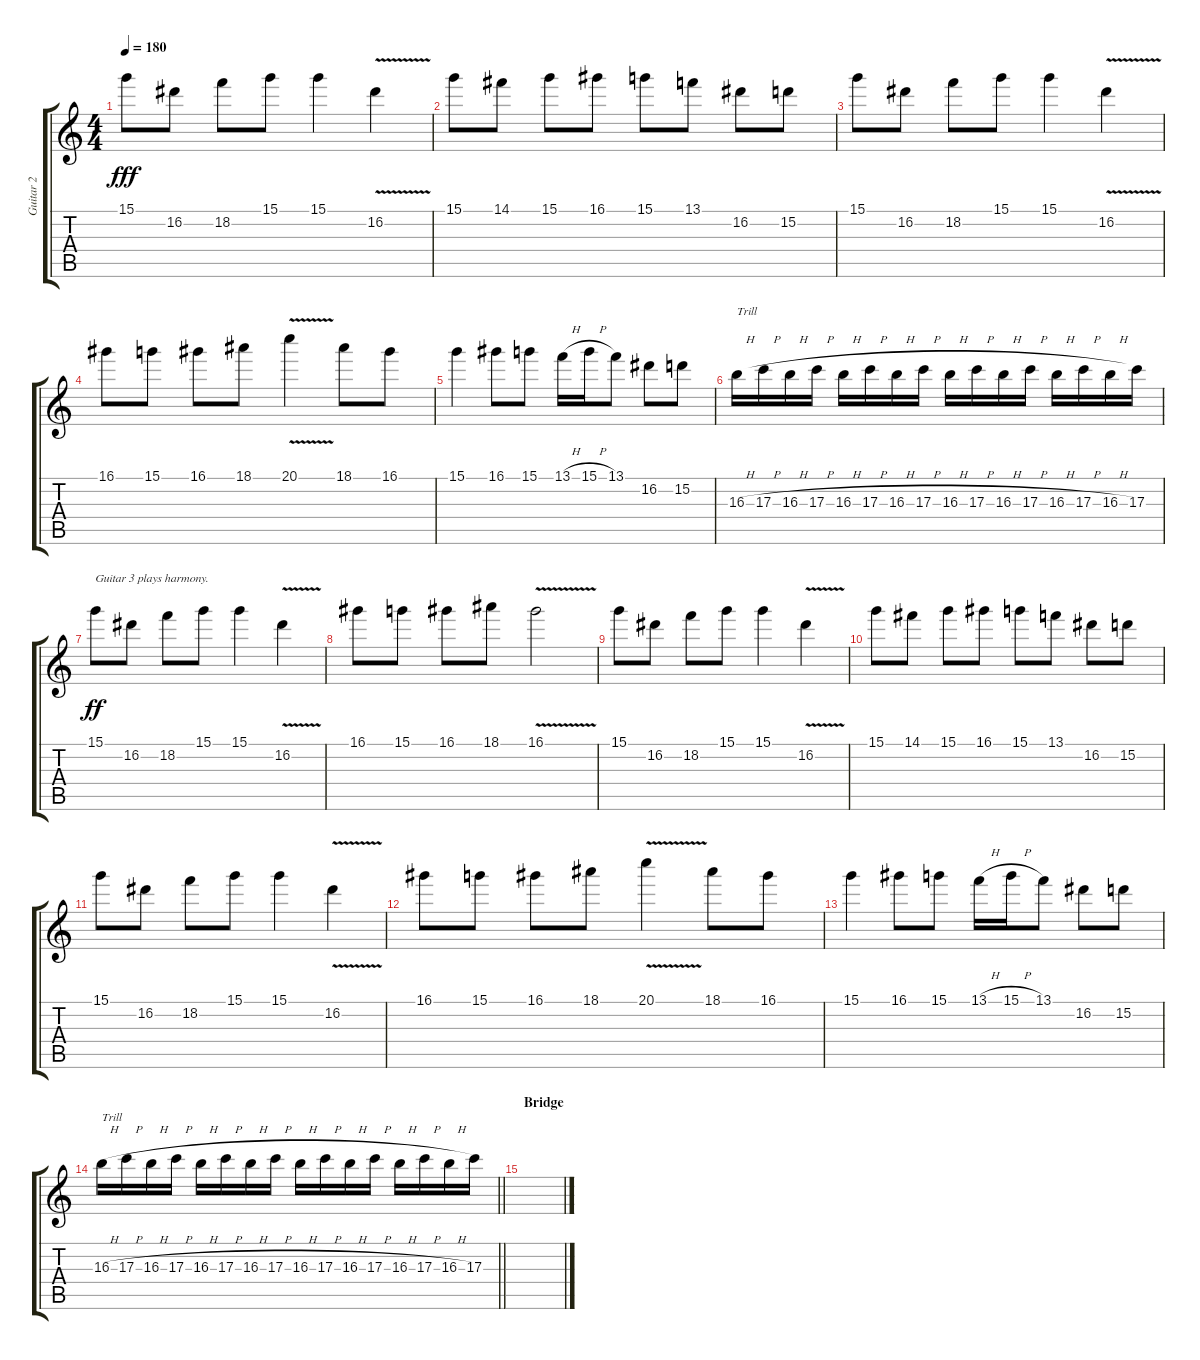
\track ("Guitar 2" "Guitar 2") {instrument overdrivenguitar}
\staff {score tabs}
\tuning (E4 B3 G3 D3 A2 E2) {hide}
\ts (4 4)
\tempo 180
\clef g2
\ks c
15.1.8{dy fff} 16.2.8 18.2.8 15.1.8 15.1.4 16.2{v}.4 |
15.1.8 14.1.8 15.1.8 16.1.8 15.1.8 13.1.8 16.2.8 15.2.8 |
15.1.8 16.2.8 18.2.8 15.1.8 15.1.4 16.2{v}.4 |
16.1.8 15.1.8 16.1.8 18.1.8 20.1{v}.4 18.1.8 16.1.8 |
15.1.4 16.1.8 15.1.8 13.1{h}.16 15.1{h}.16 13.1.8 16.2.8 15.2.8 |
16.3{h}.16{txt "Trill"} 17.3{h}.16 16.3{h}.16 17.3{h}.16 16.3{h}.16 17.3{h}.16 16.3{h}.16 17.3{h}.16 16.3{h}.16 17.3{h}.16 16.3{h}.16 17.3{h}.16 16.3{h}.16 17.3{h}.16 16.3{h}.16 17.3.16 |
15.1.8{txt "Guitar 3 plays harmony." dy ff} 16.2.8 18.2.8 15.1.8 15.1.4 16.2{v}.4 |
16.1.8 15.1.8 16.1.8 18.1.8 16.1{v}.2 |
15.1.8 16.2.8 18.2.8 15.1.8 15.1.4 16.2{v}.4 |
15.1.8 14.1.8 15.1.8 16.1.8 15.1.8 13.1.8 16.2.8 15.2.8 |
15.1.8 16.2.8 18.2.8 15.1.8 15.1.4 16.2{v}.4 |
16.1.8 15.1.8 16.1.8 18.1.8 20.1{v}.4 18.1.8 16.1.8 |
15.1.4 16.1.8 15.1.8 13.1{h}.16 15.1{h}.16 13.1.8 16.2.8 15.2.8 |
\barLineRight lightlight
16.3{h}.16{txt "Trill"} 17.3{h}.16 16.3{h}.16 17.3{h}.16 16.3{h}.16 17.3{h}.16 16.3{h}.16 17.3{h}.16 16.3{h}.16 17.3{h}.16 16.3{h}.16 17.3{h}.16 16.3{h}.16 17.3{h}.16 16.3{h}.16 17.3.16 |
\section ("" "Bridge")
